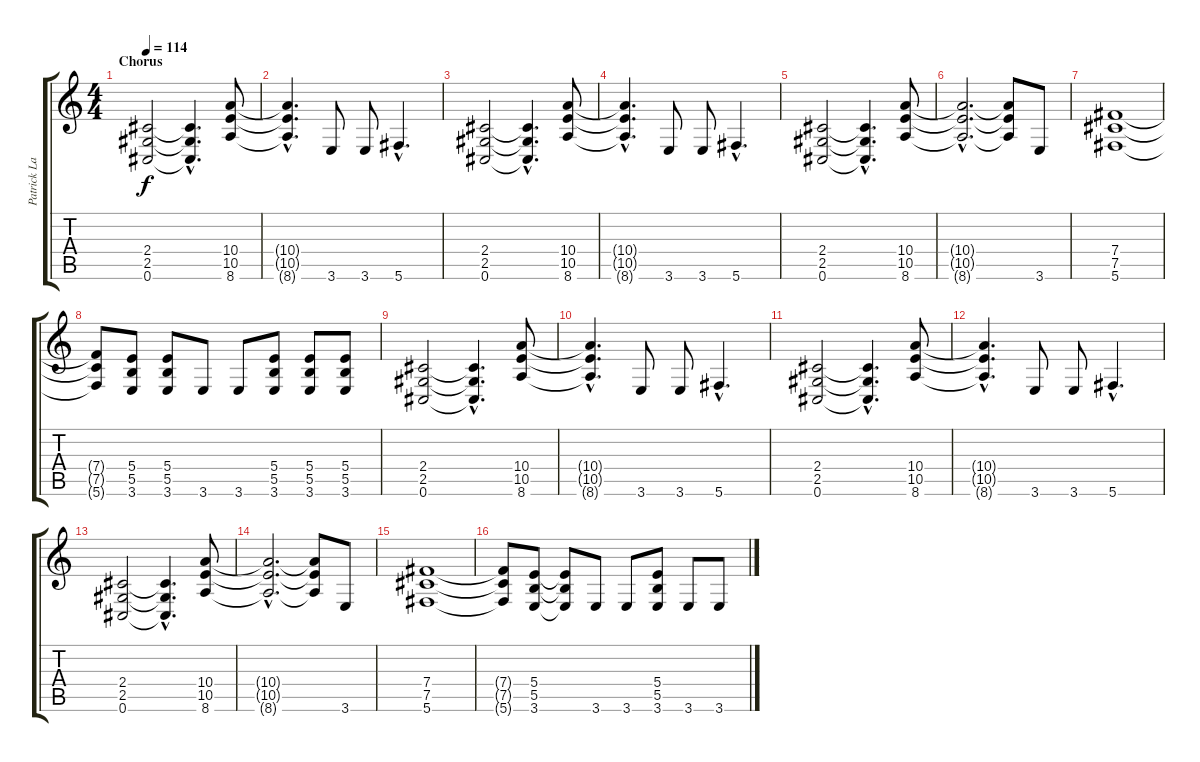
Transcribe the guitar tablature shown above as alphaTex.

\track ("Patrick Lachman" "Patrick La") {instrument distortionguitar}
\staff {score tabs}
\tuning (Db4 Ab3 E3 B2 Gb2 Db2) {hide}
\ts (4 4)
\section ("" "Chorus")
\tempo 114
\clef g2
\ks c
(2.4 2.5 0.6).2{dy f instrument distortionguitar} (2.4{hac t} 2.5{hac t} 0.6{hac t}).4{d} (10.4 10.5 8.6).8 |
(10.4{hac t} 10.5{hac t} 8.6{hac t}).4{d} 3.6.8 3.6.8 5.6{hac}.4{d} |
(2.4 2.5 0.6).2 (2.4{hac t} 2.5{hac t} 0.6{hac t}).4{d} (10.4 10.5 8.6).8 |
(10.4{hac t} 10.5{hac t} 8.6{hac t}).4{d} 3.6.8 3.6.8 5.6{hac}.4{d} |
(2.4 2.5 0.6).2 (2.4{hac t} 2.5{hac t} 0.6{hac t}).4{d} (10.4 10.5 8.6).8 |
(10.4{hac t} 10.5{hac t} 8.6{hac t}).2{d} (10.4{t} 10.5{t} 8.6{t}).8 3.6.8 |
(7.4 7.5 5.6).1 |
(7.4{t} 7.5{t} 5.6{t}).8 (5.4 5.5 3.6).8 (5.4 5.5 3.6).8 3.6.8 3.6.8 (5.4 5.5 3.6).8 (5.4 5.5 3.6).8 (5.4 5.5 3.6).8 |
(2.4 2.5 0.6).2 (2.4{hac t} 2.5{hac t} 0.6{hac t}).4{d} (10.4 10.5 8.6).8 |
(10.4{hac t} 10.5{hac t} 8.6{hac t}).4{d} 3.6.8 3.6.8 5.6{hac}.4{d} |
(2.4 2.5 0.6).2 (2.4{hac t} 2.5{hac t} 0.6{hac t}).4{d} (10.4 10.5 8.6).8 |
(10.4{hac t} 10.5{hac t} 8.6{hac t}).4{d} 3.6.8 3.6.8 5.6{hac}.4{d} |
(2.4 2.5 0.6).2 (2.4{hac t} 2.5{hac t} 0.6{hac t}).4{d} (10.4 10.5 8.6).8 |
(10.4{hac t} 10.5{hac t} 8.6{hac t}).2{d} (10.4{t} 10.5{t} 8.6{t}).8 3.6.8 |
(7.4 7.5 5.6).1 |
(7.4{t} 7.5{t} 5.6{t}).8 (5.4 5.5 3.6).8 (5.4{t} 5.5{t} 3.6{t}).8 3.6.8 3.6.8 (5.4 5.5 3.6).8 3.6.8 3.6.8
